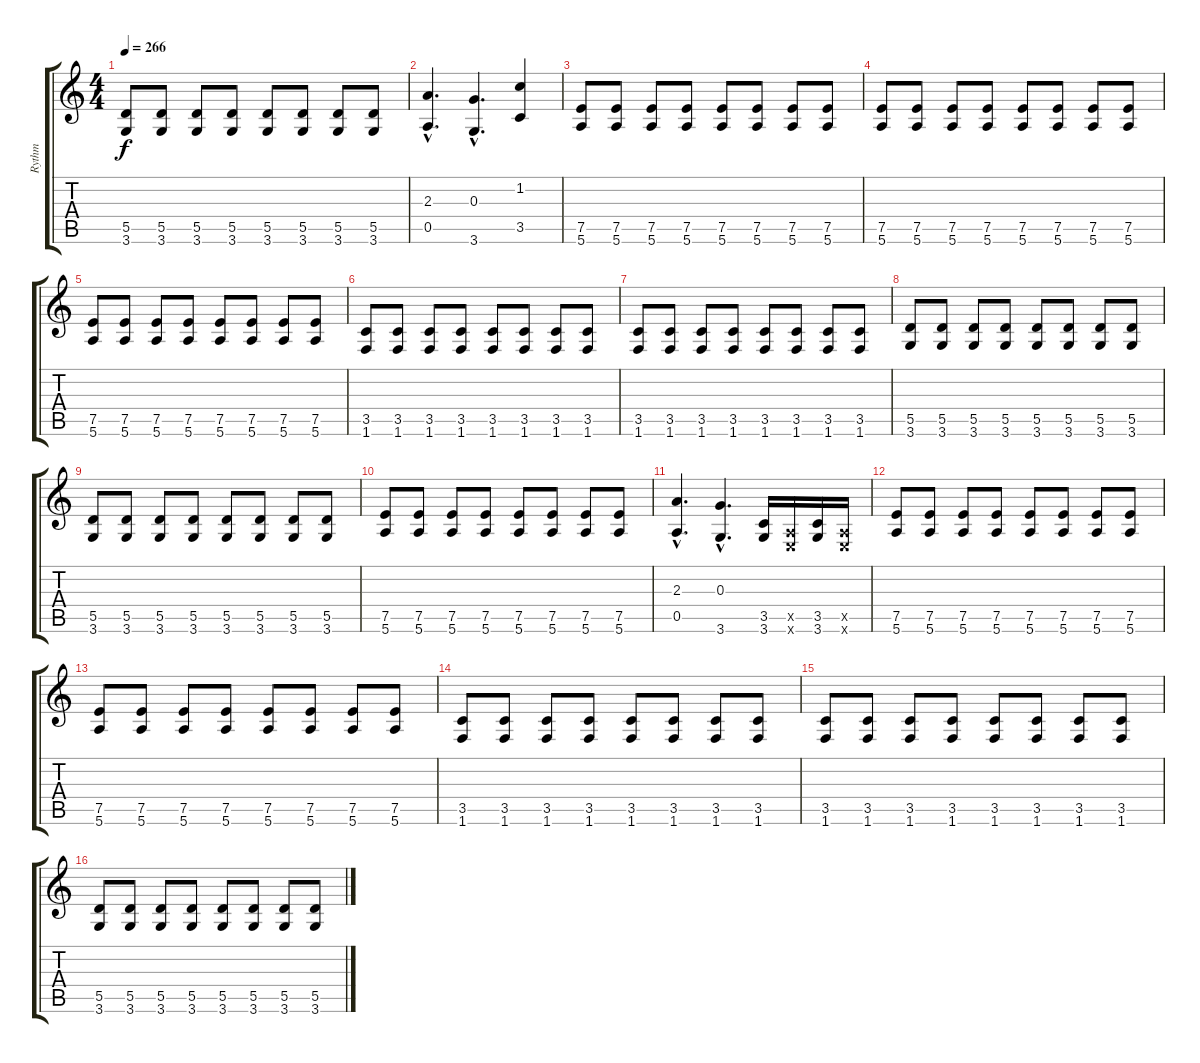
\track ("Rythm" "Rythm") {instrument distortionguitar}
\staff {score tabs}
\tuning (E4 B3 G3 D3 A2 E2) {hide}
\ts (4 4)
\tempo 266
\clef g2
\ks c
(5.5 3.6).8{dy f} (5.5 3.6).8 (5.5 3.6).8 (5.5 3.6).8 (5.5 3.6).8 (5.5 3.6).8 (5.5 3.6).8 (5.5 3.6).8 |
(2.3{hac} 0.5{hac}).4{d} (0.3{hac} 3.6{hac}).4{d} (1.2 3.5).4 |
(7.5 5.6).8 (7.5 5.6).8 (7.5 5.6).8 (7.5 5.6).8 (7.5 5.6).8 (7.5 5.6).8 (7.5 5.6).8 (7.5 5.6).8 |
(7.5 5.6).8 (7.5 5.6).8 (7.5 5.6).8 (7.5 5.6).8 (7.5 5.6).8 (7.5 5.6).8 (7.5 5.6).8 (7.5 5.6).8 |
(7.5 5.6).8 (7.5 5.6).8 (7.5 5.6).8 (7.5 5.6).8 (7.5 5.6).8 (7.5 5.6).8 (7.5 5.6).8 (7.5 5.6).8 |
(3.5 1.6).8 (3.5 1.6).8 (3.5 1.6).8 (3.5 1.6).8 (3.5 1.6).8 (3.5 1.6).8 (3.5 1.6).8 (3.5 1.6).8 |
(3.5 1.6).8 (3.5 1.6).8 (3.5 1.6).8 (3.5 1.6).8 (3.5 1.6).8 (3.5 1.6).8 (3.5 1.6).8 (3.5 1.6).8 |
(5.5 3.6).8 (5.5 3.6).8 (5.5 3.6).8 (5.5 3.6).8 (5.5 3.6).8 (5.5 3.6).8 (5.5 3.6).8 (5.5 3.6).8 |
(5.5 3.6).8 (5.5 3.6).8 (5.5 3.6).8 (5.5 3.6).8 (5.5 3.6).8 (5.5 3.6).8 (5.5 3.6).8 (5.5 3.6).8 |
(7.5 5.6).8 (7.5 5.6).8 (7.5 5.6).8 (7.5 5.6).8 (7.5 5.6).8 (7.5 5.6).8 (7.5 5.6).8 (7.5 5.6).8 |
(2.3{hac} 0.5{hac}).4{d} (0.3{hac} 3.6{hac}).4{d} (3.5 3.6).16 (0.5{x} 0.6{x}).16 (3.5 3.6).16 (0.5{x} 0.6{x}).16 |
(7.5 5.6).8 (7.5 5.6).8 (7.5 5.6).8 (7.5 5.6).8 (7.5 5.6).8 (7.5 5.6).8 (7.5 5.6).8 (7.5 5.6).8 |
(7.5 5.6).8 (7.5 5.6).8 (7.5 5.6).8 (7.5 5.6).8 (7.5 5.6).8 (7.5 5.6).8 (7.5 5.6).8 (7.5 5.6).8 |
(3.5 1.6).8 (3.5 1.6).8 (3.5 1.6).8 (3.5 1.6).8 (3.5 1.6).8 (3.5 1.6).8 (3.5 1.6).8 (3.5 1.6).8 |
(3.5 1.6).8 (3.5 1.6).8 (3.5 1.6).8 (3.5 1.6).8 (3.5 1.6).8 (3.5 1.6).8 (3.5 1.6).8 (3.5 1.6).8 |
(5.5 3.6).8 (5.5 3.6).8 (5.5 3.6).8 (5.5 3.6).8 (5.5 3.6).8 (5.5 3.6).8 (5.5 3.6).8 (5.5 3.6).8
